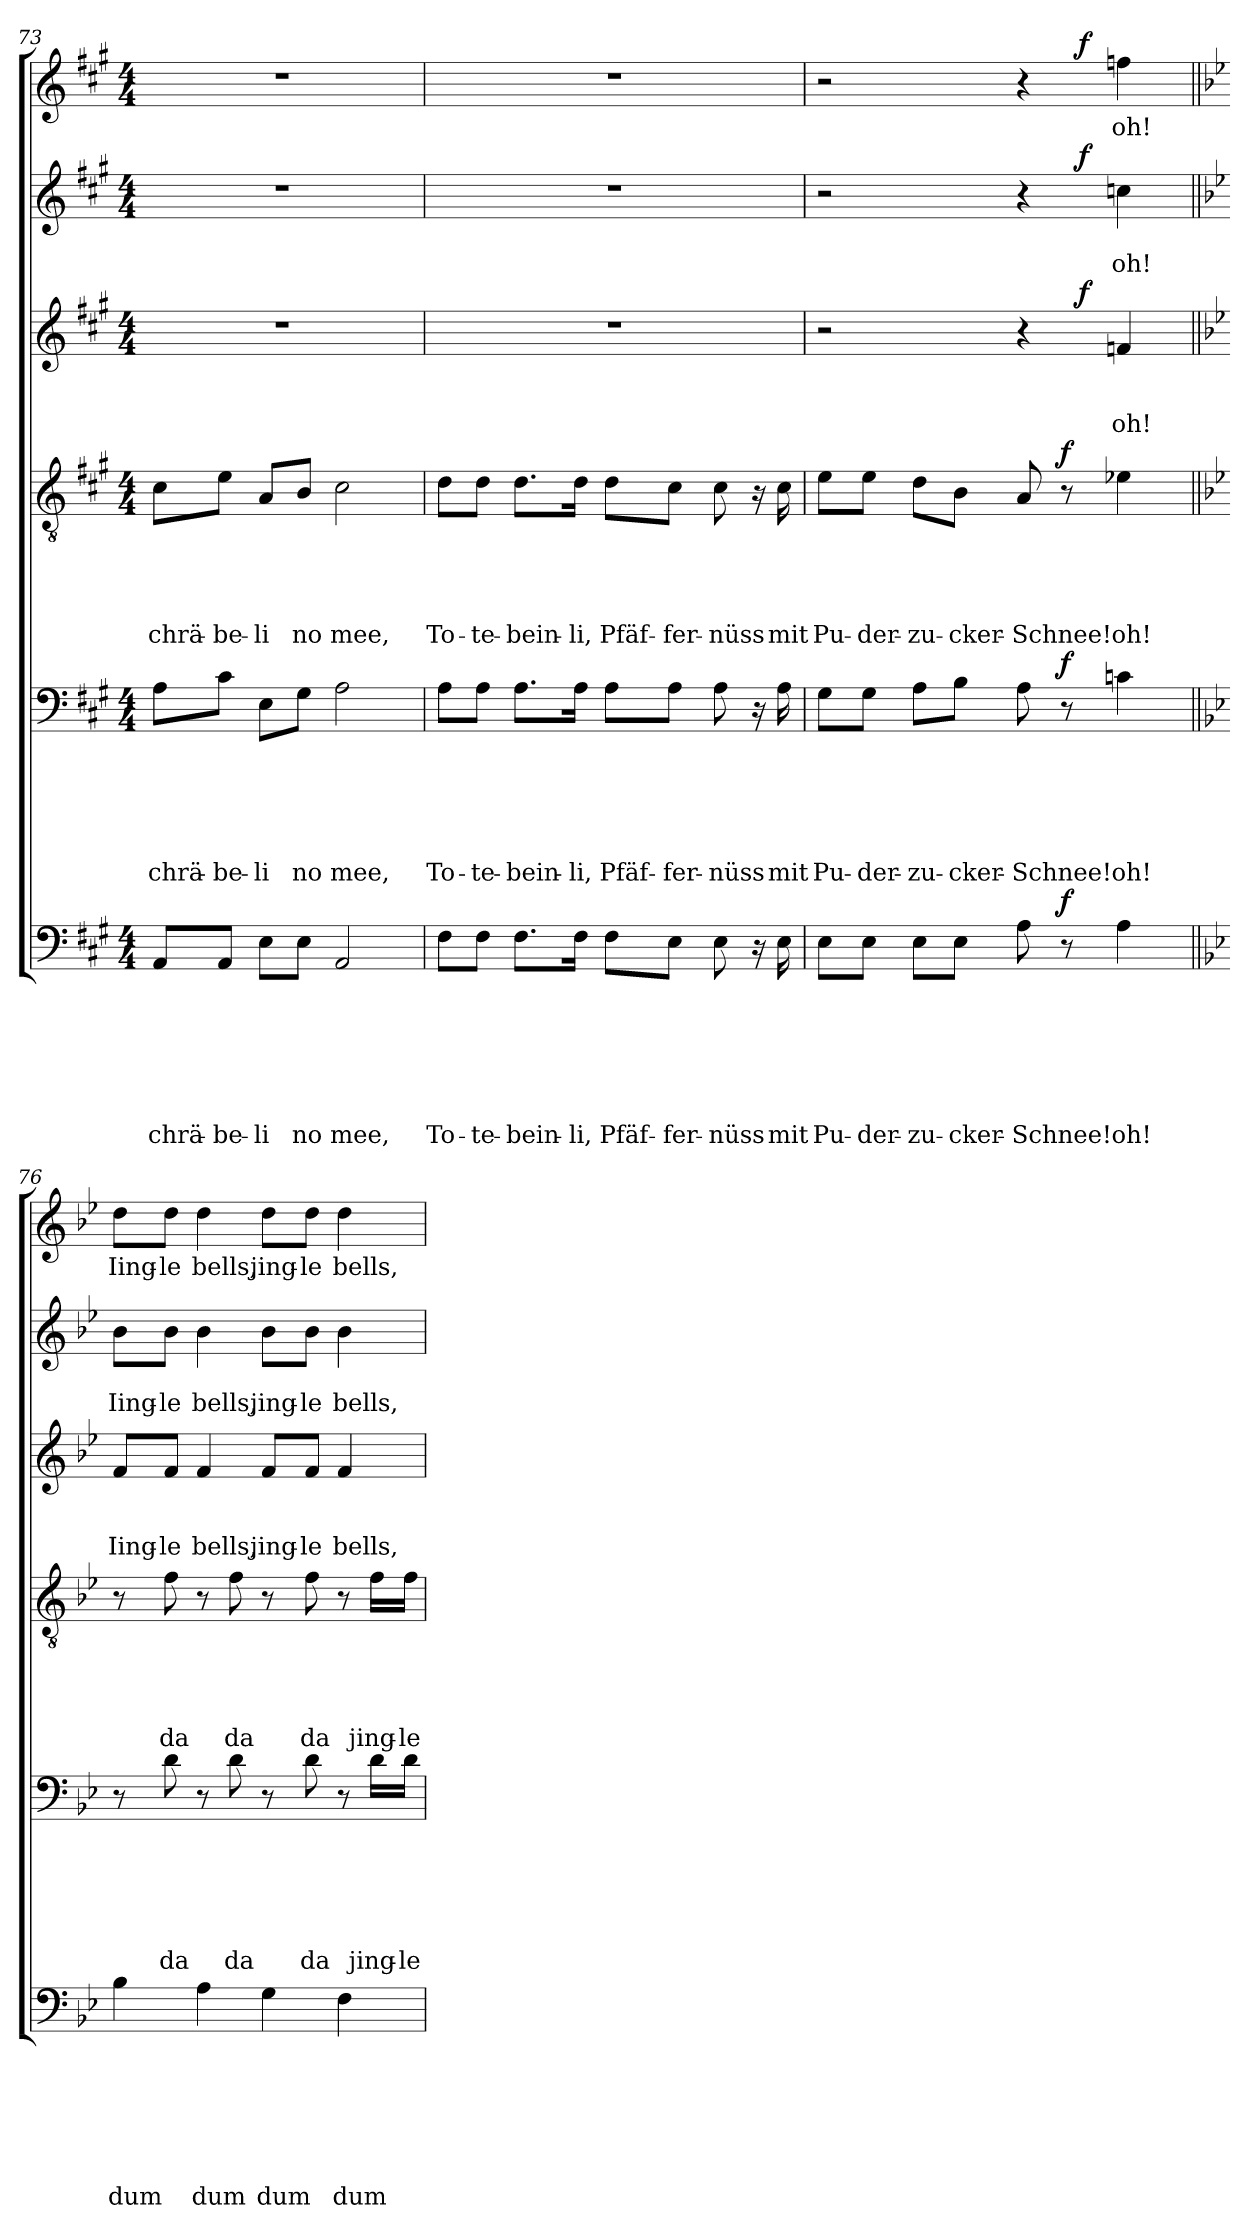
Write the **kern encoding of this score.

**kern	**text	**text	**text	**text	**text	**text	**text	**dynam	**kern	**text	**text	**text	**text	**text	**text	**dynam	**kern	**text	**text	**text	**text	**text	**dynam	**kern	**text	**text	**text	**dynam	**kern	**text	**text	**dynam	**kern	**text	**dynam
*part6	*part6	*part6	*part6	*part6	*part6	*part6	*part6	*part6	*part5	*part5	*part5	*part5	*part5	*part5	*part5	*part5	*part4	*part4	*part4	*part4	*part4	*part4	*part4	*part3	*part3	*part3	*part3	*part3	*part2	*part2	*part2	*part2	*part1	*part1	*part1
*staff6	*staff6	*staff6	*staff6	*staff6	*staff6	*staff6	*staff6	*staff6	*staff5	*staff5	*staff5	*staff5	*staff5	*staff5	*staff5	*staff5	*staff4	*staff4	*staff4	*staff4	*staff4	*staff4	*staff4	*staff3	*staff3	*staff3	*staff3	*staff3	*staff2	*staff2	*staff2	*staff2	*staff1	*staff1	*staff1
*clefF4	*	*	*	*	*	*	*	*	*clefF4	*	*	*	*	*	*	*	*clefGv2	*	*	*	*	*	*	*clefG2	*	*	*	*	*clefG2	*	*	*	*clefG2	*	*
*k[f#c#g#]	*	*	*	*	*	*	*	*	*k[f#c#g#]	*	*	*	*	*	*	*	*k[f#c#g#]	*	*	*	*	*	*	*k[f#c#g#]	*	*	*	*	*k[f#c#g#]	*	*	*	*k[f#c#g#]	*	*
*A:	*	*	*	*	*	*	*	*	*A:	*	*	*	*	*	*	*	*A:	*	*	*	*	*	*	*A:	*	*	*	*	*A:	*	*	*	*A:	*	*
*M4/4	*	*	*	*	*	*	*	*	*M4/4	*	*	*	*	*	*	*	*M4/4	*	*	*	*	*	*	*M4/4	*	*	*	*	*M4/4	*	*	*	*M4/4	*	*
=73	=73	=73	=73	=73	=73	=73	=73	=73	=73	=73	=73	=73	=73	=73	=73	=73	=73	=73	=73	=73	=73	=73	=73	=73	=73	=73	=73	=73	=73	=73	=73	=73	=73	=73	=73
!	!	!	!	!	!	!	!LO:LY:b	!	!	!	!	!	!	!	!LO:LY:b	!	!	!	!	!	!	!LO:LY:b	!	!	!	!	!	!	!	!	!	!	!	!	!
8AA/L	.	.	.	.	.	.	chrä-	.	8A\L	.	.	.	.	.	chrä-	.	8c#\L	.	.	.	.	chrä-	.	1r	.	.	.	.	1r	.	.	.	1r	.	.
!	!	!	!	!	!	!	!LO:LY:b	!	!	!	!	!	!	!	!LO:LY:b	!	!	!	!	!	!	!LO:LY:b	!	!	!	!	!	!	!	!	!	!	!	!	!
8AA/J	.	.	.	.	.	.	-be-	.	8c#\J	.	.	.	.	.	-be-	.	8e\J	.	.	.	.	-be-	.	.	.	.	.	.	.	.	.	.	.	.	.
!	!	!	!	!	!	!	!LO:LY:b:rj	!	!	!	!	!	!	!	!LO:LY:b:rj	!	!	!	!	!	!	!LO:LY:b:rj	!	!	!	!	!	!	!	!	!	!	!	!	!
8E\L	.	.	.	.	.	.	-li	.	8E\L	.	.	.	.	.	-li	.	8A/L	.	.	.	.	-li	.	.	.	.	.	.	.	.	.	.	.	.	.
!	!	!	!	!	!	!	!LO:LY:b	!	!	!	!	!	!	!	!LO:LY:b	!	!	!	!	!	!	!LO:LY:b	!	!	!	!	!	!	!	!	!	!	!	!	!
8E\J	.	.	.	.	.	.	no	.	8G#\J	.	.	.	.	.	no	.	8B/J	.	.	.	.	no	.	.	.	.	.	.	.	.	.	.	.	.	.
!	!	!	!	!	!	!	!LO:LY:b	!	!	!	!	!	!	!	!LO:LY:b	!	!	!	!	!	!	!LO:LY:b	!	!	!	!	!	!	!	!	!	!	!	!	!
2AA/	.	.	.	.	.	.	mee,	.	2A\	.	.	.	.	.	mee,	.	2c#\	.	.	.	.	mee,	.	.	.	.	.	.	.	.	.	.	.	.	.
!!LO:PB:g=z
=74	=74	=74	=74	=74	=74	=74	=74	=74	=74	=74	=74	=74	=74	=74	=74	=74	=74	=74	=74	=74	=74	=74	=74	=74	=74	=74	=74	=74	=74	=74	=74	=74	=74	=74	=74
!	!	!	!	!	!	!	!LO:LY:b	!	!	!	!	!	!	!	!LO:LY:b	!	!	!	!	!	!	!LO:LY:b	!	!	!	!	!	!	!	!	!	!	!	!	!
8F#\L	.	.	.	.	.	.	To-	.	8A\L	.	.	.	.	.	To-	.	8d\L	.	.	.	.	To-	.	1r	.	.	.	.	1r	.	.	.	1r	.	.
!	!	!	!	!	!	!	!LO:LY:b	!	!	!	!	!	!	!	!LO:LY:b	!	!	!	!	!	!	!LO:LY:b	!	!	!	!	!	!	!	!	!	!	!	!	!
8F#\J	.	.	.	.	.	.	-te-	.	8A\J	.	.	.	.	.	-te-	.	8d\J	.	.	.	.	-te-	.	.	.	.	.	.	.	.	.	.	.	.	.
!	!	!	!	!	!	!	!LO:LY:b	!	!	!	!	!	!	!	!LO:LY:b	!	!	!	!	!	!	!LO:LY:b	!	!	!	!	!	!	!	!	!	!	!	!	!
8.F#\L	.	.	.	.	.	.	-bein-	.	8.A\L	.	.	.	.	.	-bein-	.	8.d\L	.	.	.	.	-bein-	.	.	.	.	.	.	.	.	.	.	.	.	.
!	!	!	!	!	!	!	!LO:LY:b:rj	!	!	!	!	!	!	!	!LO:LY:b:rj	!	!	!	!	!	!	!LO:LY:b:rj	!	!	!	!	!	!	!	!	!	!	!	!	!
16F#\Jk	.	.	.	.	.	.	-li,	.	16A\Jk	.	.	.	.	.	-li,	.	16d\Jk	.	.	.	.	-li,	.	.	.	.	.	.	.	.	.	.	.	.	.
!	!	!	!	!	!	!	!LO:LY:b	!	!	!	!	!	!	!	!LO:LY:b	!	!	!	!	!	!	!LO:LY:b	!	!	!	!	!	!	!	!	!	!	!	!	!
8F#\L	.	.	.	.	.	.	Pfäf-	.	8A\L	.	.	.	.	.	Pfäf-	.	8d\L	.	.	.	.	Pfäf-	.	.	.	.	.	.	.	.	.	.	.	.	.
!	!	!	!	!	!	!	!LO:LY:b	!	!	!	!	!	!	!	!LO:LY:b	!	!	!	!	!	!	!LO:LY:b	!	!	!	!	!	!	!	!	!	!	!	!	!
8E\J	.	.	.	.	.	.	-fer-	.	8A\J	.	.	.	.	.	-fer-	.	8c#\J	.	.	.	.	-fer-	.	.	.	.	.	.	.	.	.	.	.	.	.
!	!	!	!	!	!	!	!LO:LY:b:rj	!	!	!	!	!	!	!	!LO:LY:b:rj	!	!	!	!	!	!	!LO:LY:b:rj	!	!	!	!	!	!	!	!	!	!	!	!	!
8E\	.	.	.	.	.	.	-nüss	.	8A\	.	.	.	.	.	-nüss	.	8c#\	.	.	.	.	-nüss	.	.	.	.	.	.	.	.	.	.	.	.	.
16rC	.	.	.	.	.	.	.	.	16rC	.	.	.	.	.	.	.	16rA	.	.	.	.	.	.	.	.	.	.	.	.	.	.	.	.	.	.
!	!	!	!	!	!	!	!LO:LY:b	!	!	!	!	!	!	!	!LO:LY:b	!	!	!	!	!	!	!LO:LY:b	!	!	!	!	!	!	!	!	!	!	!	!	!
16E\	.	.	.	.	.	.	mit	.	16A\	.	.	.	.	.	mit	.	16c#\	.	.	.	.	mit	.	.	.	.	.	.	.	.	.	.	.	.	.
=75	=75	=75	=75	=75	=75	=75	=75	=75	=75	=75	=75	=75	=75	=75	=75	=75	=75	=75	=75	=75	=75	=75	=75	=75	=75	=75	=75	=75	=75	=75	=75	=75	=75	=75	=75
!	!	!	!	!	!	!	!LO:LY:b	!	!	!	!	!	!	!	!LO:LY:b	!	!	!	!	!	!	!LO:LY:b	!	!	!	!	!	!	!	!	!	!	!	!	!
*	*	*	*	*	*	*	*	*	*	*	*	*	*	*	*	*	*	*	*	*	*	*	*	*^	*	*	*	*	*^	*	*	*	*^	*	*
8E\L	.	.	.	.	.	.	Pu-	.	8G#\L	.	.	.	.	.	Pu-	.	8e\L	.	.	.	.	Pu-	.	2r	2ryy	.	.	.	.	2r	2ryy	.	.	.	2r	2ryy	.	.
!	!	!	!	!	!	!	!LO:LY:b	!	!	!	!	!	!	!	!LO:LY:b	!	!	!	!	!	!	!LO:LY:b	!	!	!	!	!	!	!	!	!	!	!	!	!	!	!	!
8E\J	.	.	.	.	.	.	-der-	.	8G#\J	.	.	.	.	.	-der-	.	8e\J	.	.	.	.	-der-	.	.	.	.	.	.	.	.	.	.	.	.	.	.	.	.
!	!	!	!	!	!	!	!LO:LY:b	!	!	!	!	!	!	!	!LO:LY:b	!	!	!	!	!	!	!LO:LY:b	!	!	!	!	!	!	!	!	!	!	!	!	!	!	!	!
8E\L	.	.	.	.	.	.	-zu-	.	8A\L	.	.	.	.	.	-zu-	.	8d\L	.	.	.	.	-zu-	.	.	.	.	.	.	.	.	.	.	.	.	.	.	.	.
!	!	!	!	!	!	!	!LO:LY:b:rj	!	!	!	!	!	!	!	!LO:LY:b:rj	!	!	!	!	!	!	!LO:LY:b:rj	!	!	!	!	!	!	!	!	!	!	!	!	!	!	!	!
8E\J	.	.	.	.	.	.	-cker-	.	8B\J	.	.	.	.	.	-cker-	.	8B\J	.	.	.	.	-cker-	.	.	.	.	.	.	.	.	.	.	.	.	.	.	.	.
!	!	!	!	!	!	!	!LO:LY:b	!	!	!	!	!	!	!	!LO:LY:b	!	!	!	!	!	!	!LO:LY:b	!	!	!	!	!	!	!	!	!	!	!	!	!	!	!	!
8A\	.	.	.	.	.	.	-Schnee!	.	8A\	.	.	.	.	.	-Schnee!	.	8A/	.	.	.	.	-Schnee!	.	4r	8ryy	.	.	.	.	4r	8ryy	.	.	.	4r	8ryy	.	.
!	!	!	!	!	!	!	!	!LO:DY:a	!	!	!	!	!	!	!	!LO:DY:a	!	!	!	!	!	!	!LO:DY:a	!	!	!	!	!	!	!	!	!	!	!	!	!	!	!
8r	.	.	.	.	.	.	.	f	8r	.	.	.	.	.	.	f	8r	.	.	.	.	.	f	.	32ryy	.	.	.	.	.	32ryy	.	.	.	.	32ryy	.	.
!	!	!	!	!	!	!	!	!	!	!	!	!	!	!	!	!	!	!	!	!	!	!	!	!	!	!	!	!	!LO:DY:a	!	!	!	!	!LO:DY:a	!	!	!	!LO:DY:a
.	.	.	.	.	.	.	.	.	.	.	.	.	.	.	.	.	.	.	.	.	.	.	.	.	4ryy	.	.	.	f	.	4ryy	.	.	f	.	4ryy	.	f
!	!	!	!	!	!	!	!LO:LY:b	!	!	!	!	!	!	!	!LO:LY:b	!	!	!	!	!	!	!LO:LY:b	!	!	!	!	!	!LO:LY:b	!	!	!	!	!LO:LY:b	!	!	!	!LO:LY:b	!
4A\	.	.	.	.	.	.	oh!	.	4cn\	.	.	.	.	.	oh!	.	4e-X\	.	.	.	.	oh!	.	4fn/	.	.	.	oh!	.	4ccn\	.	.	oh!	.	4ffn\	.	oh!	.
.	.	.	.	.	.	.	.	.	.	.	.	.	.	.	.	.	.	.	.	.	.	.	.	.	16.ryy	.	.	.	.	.	16.ryy	.	.	.	.	16.ryy	.	.
*	*	*	*	*	*	*	*	*	*	*	*	*	*	*	*	*	*	*	*	*	*	*	*	*v	*v	*	*	*	*	*	*	*	*	*	*v	*v	*	*
*	*	*	*	*	*	*	*	*	*	*	*	*	*	*	*	*	*	*	*	*	*	*	*	*	*	*	*	*	*v	*v	*	*	*	*	*	*
=76||	=76||	=76||	=76||	=76||	=76||	=76||	=76||	=76||	=76||	=76||	=76||	=76||	=76||	=76||	=76||	=76||	=76||	=76||	=76||	=76||	=76||	=76||	=76||	=76||	=76||	=76||	=76||	=76||	=76||	=76||	=76||	=76||	=76||	=76||	=76||
*k[b-e-]	*	*	*	*	*	*	*	*	*k[b-e-]	*	*	*	*	*	*	*	*k[b-e-]	*	*	*	*	*	*	*k[b-e-]	*	*	*	*	*k[b-e-]	*	*	*	*k[b-e-]	*	*
*B-:	*	*	*	*	*	*	*	*	*B-:	*	*	*	*	*	*	*	*B-:	*	*	*	*	*	*	*B-:	*	*	*	*	*B-:	*	*	*	*B-:	*	*
*	*	*	*	*	*	*	*	*	*	*	*	*	*	*	*	*	*	*	*	*	*	*	*	*^	*	*	*	*	*^	*	*	*	*^	*	*
!	!	!	!	!	!	!	!LO:LY:b	!	!	!	!	!	!	!	!	!	!	!	!	!	!	!	!	!	!	!	!	!LO:LY:b	!	!	!	!	!LO:LY:b	!	!	!	!LO:LY:b	!
*	*	*	*	*	*	*	*	*	*	*	*	*	*	*	*	*	*	*	*	*	*	*	*	*v	*v	*	*	*	*	*	*	*	*	*	*v	*v	*	*
*	*	*	*	*	*	*	*	*	*	*	*	*	*	*	*	*	*	*	*	*	*	*	*	*	*	*	*	*	*v	*v	*	*	*	*	*	*
4B-\	.	.	.	.	.	.	dum	.	8r	.	.	.	.	.	.	.	8r	.	.	.	.	.	.	8f/L	.	.	Iing-	.	8b-\L	.	Iing-	.	8dd\L	Iing-	.
!	!	!	!	!	!	!	!	!	!	!	!	!	!	!	!LO:LY:b	!	!	!	!	!	!	!LO:LY:b	!	!	!	!	!LO:LY:b:rj	!	!	!	!LO:LY:b:rj	!	!	!LO:LY:b:rj	!
.	.	.	.	.	.	.	.	.	8d\	.	.	.	.	.	da	.	8f\	.	.	.	.	da	.	8f/J	.	.	-le	.	8b-\J	.	-le	.	8dd\J	-le	.
!	!	!	!	!	!	!	!LO:LY:b	!	!	!	!	!	!	!	!	!	!	!	!	!	!	!	!	!	!	!	!LO:LY:b	!	!	!	!LO:LY:b	!	!	!LO:LY:b	!
4A\	.	.	.	.	.	.	dum	.	8r	.	.	.	.	.	.	.	8r	.	.	.	.	.	.	4f/	.	.	bells,	.	4b-\	.	bells,	.	4dd\	bells,	.
!	!	!	!	!	!	!	!	!	!	!	!	!	!	!	!LO:LY:b	!	!	!	!	!	!	!LO:LY:b	!	!	!	!	!	!	!	!	!	!	!	!	!
.	.	.	.	.	.	.	.	.	8d\	.	.	.	.	.	da	.	8f\	.	.	.	.	da	.	.	.	.	.	.	.	.	.	.	.	.	.
!	!	!	!	!	!	!	!LO:LY:b	!	!	!	!	!	!	!	!	!	!	!	!	!	!	!	!	!	!	!	!LO:LY:b	!	!	!	!LO:LY:b	!	!	!LO:LY:b	!
4G\	.	.	.	.	.	.	dum	.	8r	.	.	.	.	.	.	.	8r	.	.	.	.	.	.	8f/L	.	.	jing-	.	8b-\L	.	jing-	.	8dd\L	jing-	.
!	!	!	!	!	!	!	!	!	!	!	!	!	!	!	!LO:LY:b	!	!	!	!	!	!	!LO:LY:b	!	!	!	!	!LO:LY:b:rj	!	!	!	!LO:LY:b:rj	!	!	!LO:LY:b:rj	!
.	.	.	.	.	.	.	.	.	8d\	.	.	.	.	.	da	.	8f\	.	.	.	.	da	.	8f/J	.	.	-le	.	8b-\J	.	-le	.	8dd\J	-le	.
!	!	!	!	!	!	!	!LO:LY:b	!	!	!	!	!	!	!	!	!	!	!	!	!	!	!	!	!	!	!	!LO:LY:b	!	!	!	!LO:LY:b	!	!	!LO:LY:b	!
4F\	.	.	.	.	.	.	dum	.	8r	.	.	.	.	.	.	.	8r	.	.	.	.	.	.	4f/	.	.	bells,	.	4b-\	.	bells,	.	4dd\	bells,	.
!	!	!	!	!	!	!	!	!	!	!	!	!	!	!	!LO:LY:b	!	!	!	!	!	!	!LO:LY:b	!	!	!	!	!	!	!	!	!	!	!	!	!
.	.	.	.	.	.	.	.	.	16d\LL	.	.	.	.	.	jing-	.	16f\LL	.	.	.	.	jing-	.	.	.	.	.	.	.	.	.	.	.	.	.
!	!	!	!	!	!	!	!	!	!	!	!	!	!	!	!LO:LY:b:rj	!	!	!	!	!	!	!LO:LY:b:rj	!	!	!	!	!	!	!	!	!	!	!	!	!
.	.	.	.	.	.	.	.	.	16d\JJ	.	.	.	.	.	-le	.	16f\JJ	.	.	.	.	-le	.	.	.	.	.	.	.	.	.	.	.	.	.
=	=	=	=	=	=	=	=	=	=	=	=	=	=	=	=	=	=	=	=	=	=	=	=	=	=	=	=	=	=	=	=	=	=	=	=
*-	*-	*-	*-	*-	*-	*-	*-	*-	*-	*-	*-	*-	*-	*-	*-	*-	*-	*-	*-	*-	*-	*-	*-	*-	*-	*-	*-	*-	*-	*-	*-	*-	*-	*-	*-
